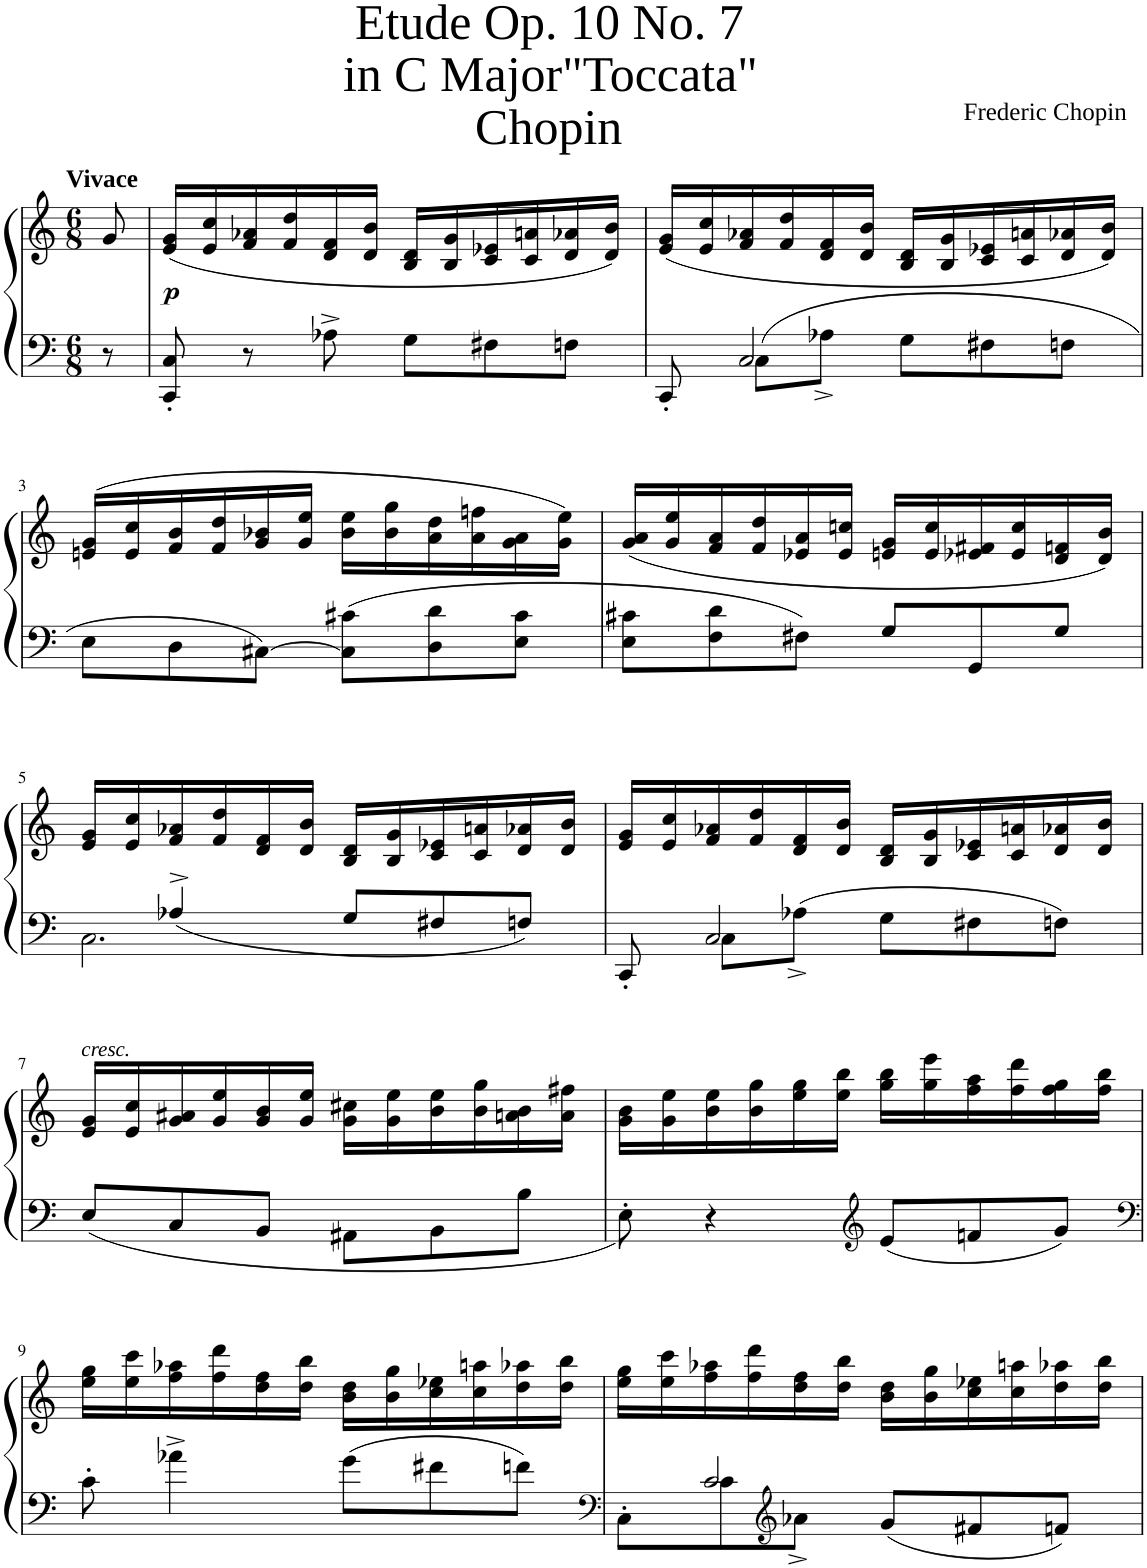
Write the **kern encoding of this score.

**kern	**kern	**dynam
*part1	*part1	*part1
*staff2	*staff1	*staff1/2
*I"Piano	*	*
*I'Pno	*	*
*clefF4	*clefG2	*
*k[]	*k[]	*
*M6/8	*M6/8	*
=	=	=
!	!LO:TX:a:B:t=Vivace	!
8r	8g/	.
=1	=1	=1
!	!	!LO:DY:b
8CC/' 8C/'	(16e/ 16g/LL	p
.	16e/ 16cc/	.
8r	16f/ 16a-X/	.
.	16f/ 16dd/	.
8A-X^\	16d/ 16f/	.
.	16d/ 16b/JJ	.
8G\L	16B/ 16d/LL	.
.	16B/ 16g/	.
8F#X\	16c/ 16e-X/	.
.	16c/ 16an/	.
8Fn\J	16d/ 16a-X/	.
.	16d/ 16b/JJ)	.
=2	=2	=2
*^	*	*
8CC'/	8ryy	(16e/ 16g/LL	.
.	.	16e/ 16cc/	.
8C\L	2C/	16f/ 16a-X/	.
.	.	16f/ 16dd/	.
8A-X^\J	.	16d/ 16f/	.
.	.	16d/ 16b/JJ	.
8G\L	.	16B/ 16d/LL	.
.	.	16B/ 16g/	.
8F#X\	.	16c/ 16e-X/	.
.	.	16c/ 16an/	.
8Fn\J	8ryy	16d/ 16a-X/	.
.	.	16d/ 16b/JJ)	.
*v	*v	*	*
!!LO:LB:g=z
=3	=3	=3
8E\L	(16en/ 16g/LL	.
.	16e/ 16cc/	.
8D\	16f/ 16b/	.
.	16f/ 16dd/	.
[8C#X\J	16g/ 16b-X/	.
.	16g/ 16ee/JJ	.
8C#\] 8c#X\L	16b-\ 16ee\LL	.
.	16b-\ 16gg\	.
8D\ 8d\	16a\ 16dd\	.
.	16a\ 16ffn\	.
8E\ 8c#\J	16g\ 16a\	.
.	16g\ 16ee\JJ)	.
=4	=4	=4
8E\ 8c#X\L	(16g/ 16a/LL	.
.	16g/ 16ee/	.
8F\ 8d\	16f/ 16a/	.
.	16f/ 16dd/	.
8F#X\J	16e-X/ 16a/	.
.	16e-/ 16ccn/JJ	.
8G/L	16en/ 16g/LL	.
.	16e/ 16cc/	.
8GG/	16e-X/ 16f#X/	.
.	16e-/ 16cc/	.
8G/J	16d/ 16fn/	.
.	16d/ 16b/JJ)	.
!!LO:LB:g=z
=5	=5	=5
*^	*	*
2.C\	8ryy	16e/ 16g/LL	.
.	.	16e/ 16cc/	.
.	4A-X^/	16f/ 16a-X/	.
.	.	16f/ 16dd/	.
.	.	16d/ 16f/	.
.	.	16d/ 16b/JJ	.
.	8G/L	16B/ 16d/LL	.
.	.	16B/ 16g/	.
.	8F#X/	16c/ 16e-X/	.
.	.	16c/ 16an/	.
.	8Fn/J	16d/ 16a-X/	.
.	.	16d/ 16b/JJ	.
=6	=6	=6	=6
8CC'/	8ryy	16e/ 16g/LL	.
.	.	16e/ 16cc/	.
8C\L	2C/	16f/ 16a-X/	.
.	.	16f/ 16dd/	.
8A-X^\J	.	16d/ 16f/	.
.	.	16d/ 16b/JJ	.
8G\L	.	16B/ 16d/LL	.
.	.	16B/ 16g/	.
8F#X\	.	16c/ 16e-X/	.
.	.	16c/ 16an/	.
8Fn\J	8ryy	16d/ 16a-X/	.
.	.	16d/ 16b/JJ	.
!!LO:LB:g=z
=7	=7	=7	=7
!	!	!LO:TX:a:i:t=cresc.	!
2.ryy	8E/L	16e/ 16g/LL	.
.	.	16e/ 16cc/	.
.	8C/	16g/ 16a#X/	.
.	.	16g/ 16ee/	.
.	8BB/J	16g/ 16b/	.
.	.	16g/ 16ee/JJ	.
.	8AA#X\L	16g\ 16cc#X\LL	.
.	.	16g\ 16ee\	.
.	8BB\	16b\ 16ee\	.
.	.	16b\ 16gg\	.
.	8B\J	16an\ 16b\	.
.	.	16a\ 16ff#X\JJ	.
*v	*v	*	*
=8	=8	=8
8E'\	16g\ 16b\LL	.
.	16g\ 16ee\	.
4r	16b\ 16ee\	.
.	16b\ 16gg\	.
.	16ee\ 16gg\	.
.	16ee\ 16bb\JJ	.
*clefG2	*	*
8e/L	16gg\ 16bb\LL	.
.	16gg\ 16eee\	.
8fn/	16ff\ 16aa\	.
.	16ff\ 16ddd\	.
8g/J	16ff\ 16gg\	.
.	16ff\ 16bb\JJ	.
!!LO:LB:g=z
=9	=9	=9
*clefF4	*	*
8c'\	16ee\ 16gg\LL	.
.	16ee\ 16ccc\	.
4a-X^\	16ff\ 16aa-X\	.
.	16ff\ 16ddd\	.
.	16dd\ 16ff\	.
.	16dd\ 16bb\JJ	.
8g\L	16b\ 16dd\LL	.
.	16b\ 16gg\	.
8f#X\	16cc\ 16ee-X\	.
.	16cc\ 16aan\	.
8fn\J	16dd\ 16aa-X\	.
.	16dd\ 16bb\JJ	.
=10	=10	=10
*clefF4	*	*
*^	*	*
8C'\L	8ryy	16ee\ 16gg\LL	.
.	.	16ee\ 16ccc\	.
8c\	2c/	16ff\ 16aa-X\	.
.	.	16ff\ 16ddd\	.
*clefG2	*	*	*
8a-X^\J	.	16dd\ 16ff\	.
.	.	16dd\ 16bb\JJ	.
8g/L	.	16b\ 16dd\LL	.
.	.	16b\ 16gg\	.
8f#X/	.	16cc\ 16ee-X\	.
.	.	16cc\ 16aan\	.
8fn/J	8ryy	16dd\ 16aa-X\	.
.	.	16dd\ 16bb\JJ	.
*v	*v	*	*
=	=	=
*-	*-	*-
